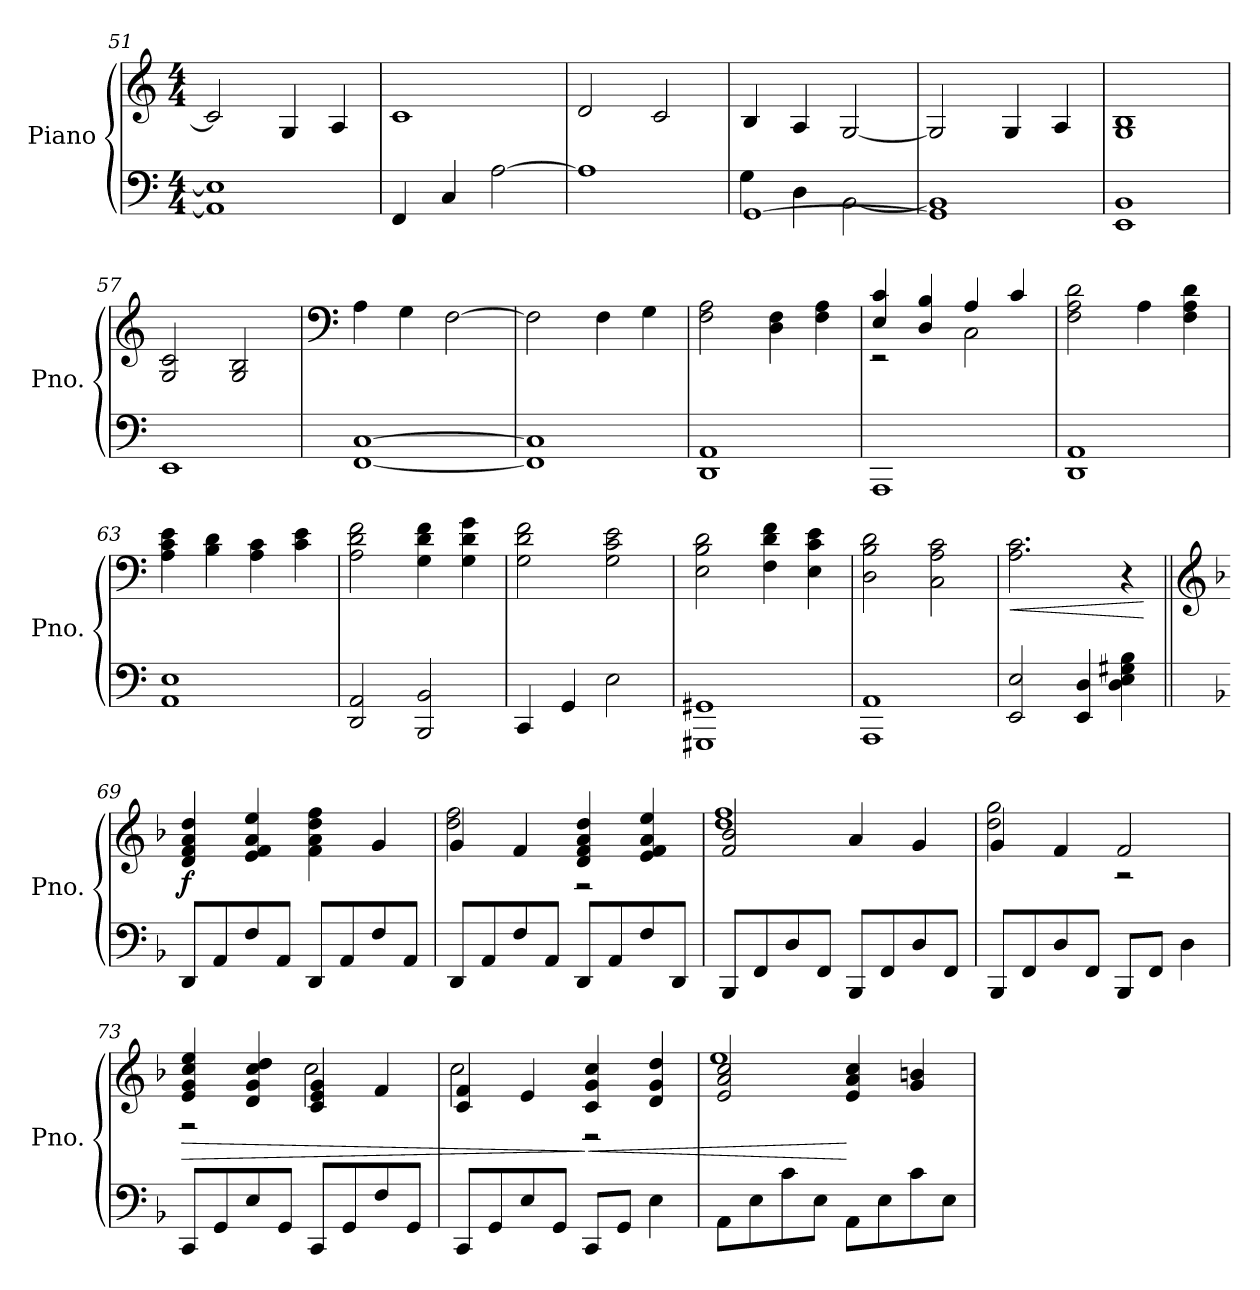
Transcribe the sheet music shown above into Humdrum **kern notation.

**kern	**kern	**dynam
*part1	*part1	*part1
*staff2	*staff1	*staff1/2
*I"Piano	*	*
*I'Pno.	*	*
*clefF4	*clefG2	*
*k[]	*k[]	*
*M4/4	*M4/4	*
=51	=51	=51
1AA] 1E]	2c/]	.
.	4G/	.
.	4A/	.
!!LO:PB:g=z
=52	=52	=52
4FF/	1c	.
4C/	.	.
[2A\	.	.
=53	=53	=53
1A]	2d/	.
.	2c/	.
=54	=54	=54
*^	*	*
[1GG	4G\	4B/	.
.	4D\	4A/	.
.	[2BB\	[2G/	.
=55	=55	=55	=55
1GG]	1BB]	2G/]	.
.	.	4G/	.
.	.	4A/	.
*v	*v	*	*
=56	=56	=56
1EE 1BB	1G 1B	.
=57	=57	=57
1EE	2G/ 2c/	.
.	2G/ 2B/	.
=58	=58	=58
*	*clefF4	*
[1FF [1C	4A\	.
.	4G\	.
.	[2F\	.
=59	=59	=59
1FF] 1C]	2F\]	.
.	4F\	.
.	4G\	.
=60	=60	=60
1DD 1AA	2F\ 2A\	.
.	4D\ 4F\	.
.	4F\ 4A\	.
=61	=61	=61
*	*^	*
1AAA	4E/ 4c/	2r	.
.	4D/ 4B/	.	.
.	4A/	2C\	.
.	4c/	.	.
*	*v	*v	*
!!LO:LB:g=z
=62	=62	=62
1DD 1AA	2F\ 2A\ 2d\	.
.	4A\	.
.	4F\ 4A\ 4d\	.
=63	=63	=63
1AA 1E	4A\ 4c\ 4e\	.
.	4B\ 4d\	.
.	4A\ 4c\	.
.	4c\ 4e\	.
=64	=64	=64
2DD/ 2AA/	2A\ 2d\ 2f\	.
2BBB/ 2BB/	4G\ 4d\ 4f\	.
.	4G\ 4d\ 4g\	.
=65	=65	=65
4CC/	2G\ 2d\ 2f\	.
4GG/	.	.
2E\	2G\ 2c\ 2e\	.
=66	=66	=66
1GGG#X 1GG#X	2E\ 2B\ 2d\	.
.	4F\ 4d\ 4f\	.
.	4E\ 4c\ 4e\	.
=67	=67	=67
1AAA 1AA	2D\ 2B\ 2d\	.
.	2C\ 2A\ 2c\	.
=68	=68	=68
!	!	!LO:HP:b
2EE/ 2E/	2.A\ 2.c\	<
4EE/ 4D/	.	.
4D\ 4E\ 4G#X\ 4B\	4r	.
.	.	[
=69||	=69||	=69||
*	*clefG2	*
*k[b-]	*k[b-]	*
!	!	!LO:DY:b
8DD/L	4d/ 4f/ 4a/ 4dd/	f
8AA/	.	.
8F/	4e/ 4f/ 4a/ 4ee/	.
8AA/J	.	.
8DD/L	4f\ 4a\ 4dd\ 4ff\	.
8AA/	.	.
8F/	4g/	.
8AA/J	.	.
!!LO:LB:g=z
=70	=70	=70
*	*^	*
8DD/L	4g/	2dd\ 2ff\	.
8AA/	.	.	.
8F/	4f/	.	.
8AA/J	.	.	.
8DD/L	4d/ 4f/ 4a/ 4dd/	2r	.
8AA/	.	.	.
8F/	4e/ 4f/ 4a/ 4ee/	.	.
8DD/J	.	.	.
=71	=71	=71	=71
8BBB-/L	2f/ 2b-/	1dd 1ff	.
8FF/	.	.	.
8D/	.	.	.
8FF/J	.	.	.
8BBB-/L	4a/	.	.
8FF/	.	.	.
8D/	4g/	.	.
8FF/J	.	.	.
=72	=72	=72	=72
8BBB-/L	4g/	2dd\ 2gg\	.
8FF/	.	.	.
8D/	4f/	.	.
8FF/J	.	.	.
8BBB-/L	2f/	2r	.
8FF/J	.	.	.
4D\	.	.	.
=73	=73	=73	=73
!	!	!	!LO:HP:b
8CC/L	4e/ 4g/ 4cc/ 4ee/	2r	>
8GG/	.	.	.
8E/	4d/ 4g/ 4cc/ 4dd/	.	.
8GG/J	.	.	.
8CC/L	4c/ 4e/ 4g/	2cc\	.
8GG/	.	.	.
8F/	4f/	.	.
8GG/J	.	.	.
=74	=74	=74	=74
8CC/L	4c/ 4f/	2cc\	.
8GG/	.	.	.
8E/	4e/	.	.
8GG/J	.	.	.
!	!	!	!LO:HP:n=1:b
8CC/L	4c/ 4g/ 4cc/	2r	] <
8GG/J	.	.	.
4E\	4d/ 4g/ 4dd/	.	.
!!LO:LB:g=z	!!
=75	=75	=75	=75
8AA\L	2e/ 2a/ 2cc/	1ee	.
8E\	.	.	.
8c\	.	.	.
8E\J	.	.	.
8AA\L	4e/ 4a/ 4cc/	.	[
8E\	.	.	.
8c\	4g/ 4bn/	.	.
8E\J	.	.	.
*	*v	*v	*
=	=	=
*-	*-	*-
